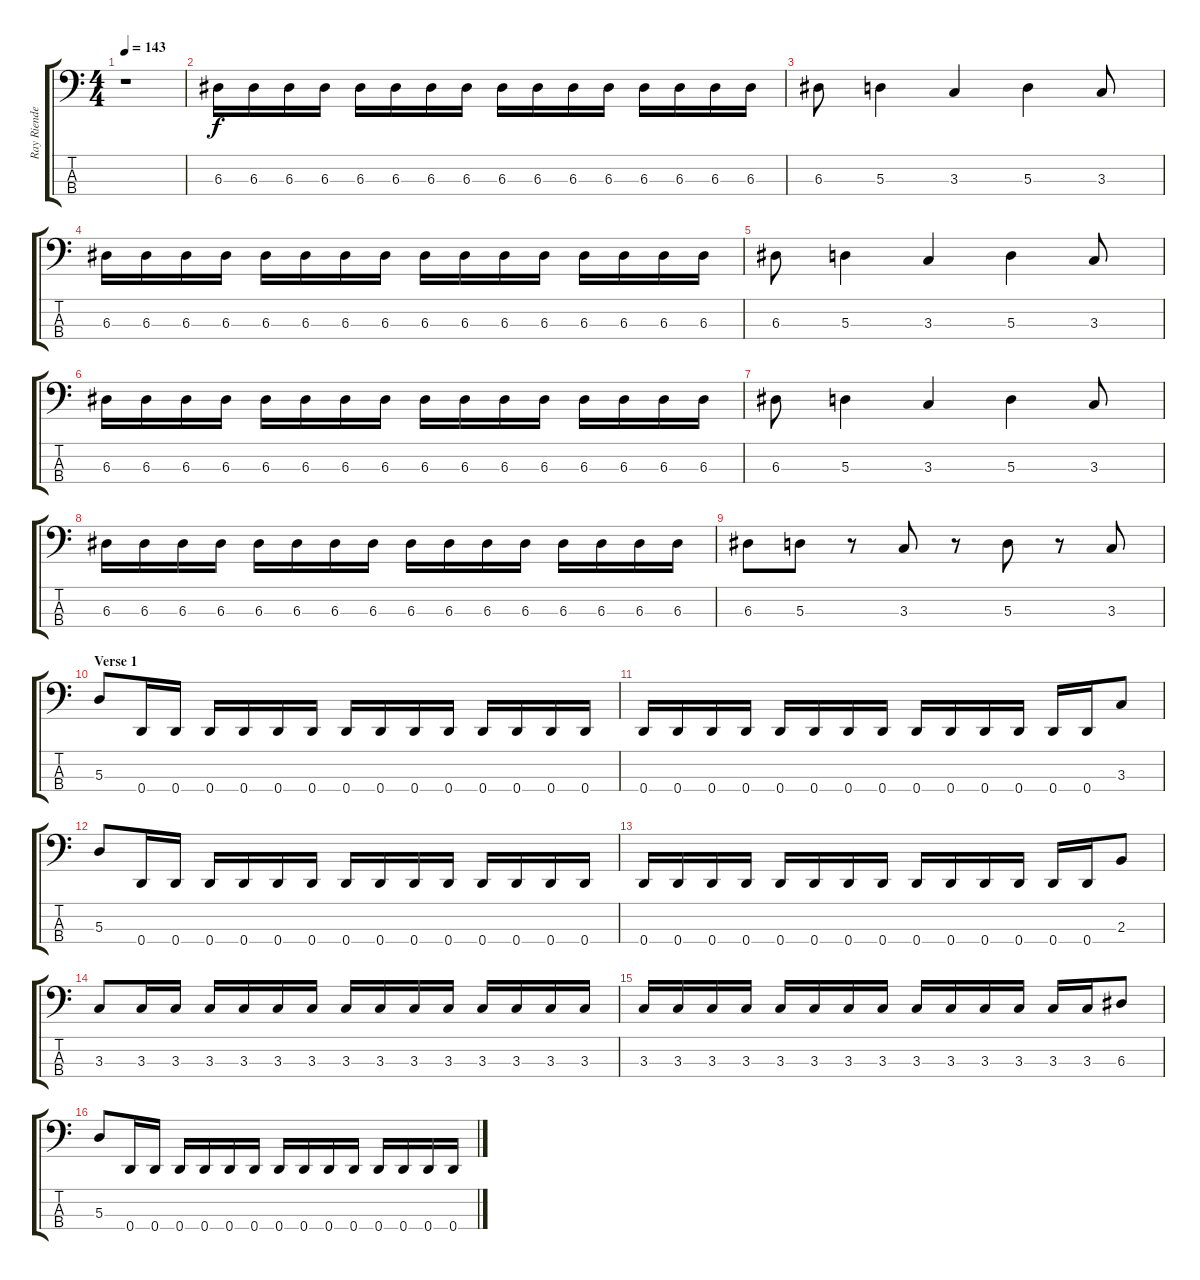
\track ("Ray Riendeau" "Ray Riende") {instrument electricbassfinger}
\staff {score tabs}
\tuning (G2 D2 A1 D1) {hide}
\ts (4 4)
\tempo 143
\clef f4
\ks c
r.1{dy f instrument electricbassfinger} |
6.3.16 6.3.16 6.3.16 6.3.16 6.3.16 6.3.16 6.3.16 6.3.16 6.3.16 6.3.16 6.3.16 6.3.16 6.3.16 6.3.16 6.3.16 6.3.16 |
6.3.8 5.3.4 3.3.4 5.3.4 3.3.8 |
6.3.16 6.3.16 6.3.16 6.3.16 6.3.16 6.3.16 6.3.16 6.3.16 6.3.16 6.3.16 6.3.16 6.3.16 6.3.16 6.3.16 6.3.16 6.3.16 |
6.3.8 5.3.4 3.3.4 5.3.4 3.3.8 |
6.3.16 6.3.16 6.3.16 6.3.16 6.3.16 6.3.16 6.3.16 6.3.16 6.3.16 6.3.16 6.3.16 6.3.16 6.3.16 6.3.16 6.3.16 6.3.16 |
6.3.8 5.3.4 3.3.4 5.3.4 3.3.8 |
6.3.16 6.3.16 6.3.16 6.3.16 6.3.16 6.3.16 6.3.16 6.3.16 6.3.16 6.3.16 6.3.16 6.3.16 6.3.16 6.3.16 6.3.16 6.3.16 |
6.3.8 5.3.8 r.8 3.3.8 r.8 5.3.8 r.8 3.3.8 |
\section ("" "Verse 1")
5.3.8 0.4.16 0.4.16 0.4.16 0.4.16 0.4.16 0.4.16 0.4.16 0.4.16 0.4.16 0.4.16 0.4.16 0.4.16 0.4.16 0.4.16 |
0.4.16 0.4.16 0.4.16 0.4.16 0.4.16 0.4.16 0.4.16 0.4.16 0.4.16 0.4.16 0.4.16 0.4.16 0.4.16 0.4.16 3.3.8 |
5.3.8 0.4.16 0.4.16 0.4.16 0.4.16 0.4.16 0.4.16 0.4.16 0.4.16 0.4.16 0.4.16 0.4.16 0.4.16 0.4.16 0.4.16 |
0.4.16 0.4.16 0.4.16 0.4.16 0.4.16 0.4.16 0.4.16 0.4.16 0.4.16 0.4.16 0.4.16 0.4.16 0.4.16 0.4.16 2.3.8 |
3.3.8 3.3.16 3.3.16 3.3.16 3.3.16 3.3.16 3.3.16 3.3.16 3.3.16 3.3.16 3.3.16 3.3.16 3.3.16 3.3.16 3.3.16 |
3.3.16 3.3.16 3.3.16 3.3.16 3.3.16 3.3.16 3.3.16 3.3.16 3.3.16 3.3.16 3.3.16 3.3.16 3.3.16 3.3.16 6.3.8 |
5.3.8 0.4.16 0.4.16 0.4.16 0.4.16 0.4.16 0.4.16 0.4.16 0.4.16 0.4.16 0.4.16 0.4.16 0.4.16 0.4.16 0.4.16
